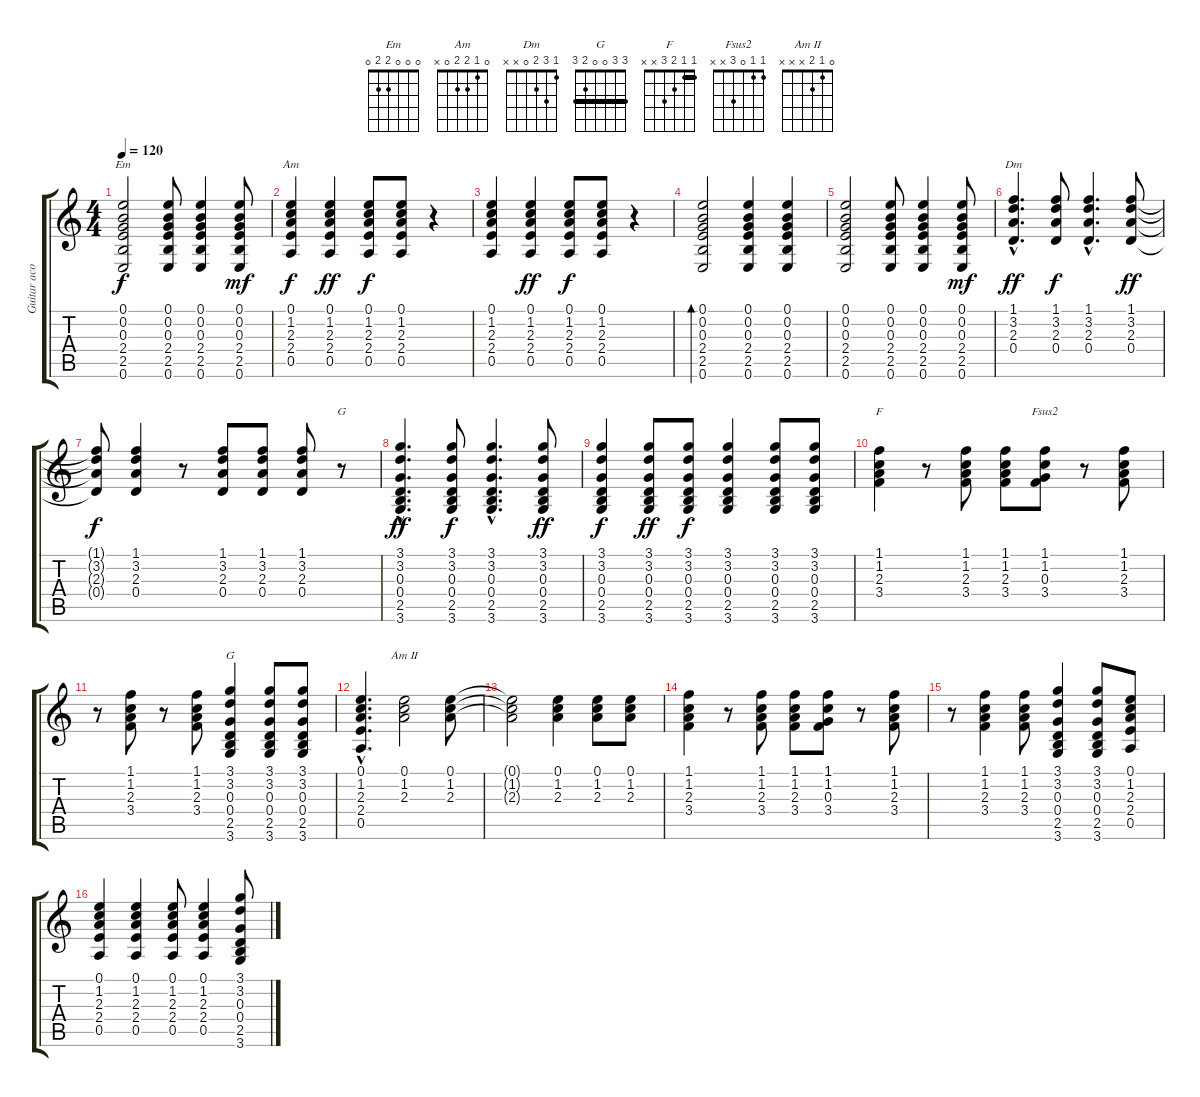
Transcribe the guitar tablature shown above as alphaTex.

\track ("Guitar acoustique" "Guitar aco") {instrument acousticguitarsteel}
\staff {score tabs}
\tuning (E4 B3 G3 D3 A2 E2) {hide}
\chord ("Em" 0 0 0 2 2 0)
\chord ("Am" 0 1 2 2 0 x)
\chord ("Dm" 1 3 2 0 x x)
\chord ("G" 3 3 0 0 2 3)
\chord ("F" 1 1 2 3 x x) {barre 1}
\chord ("Fsus2" 1 1 0 3 x x)
\chord ("G" 3 3 0 0 2 3) {barre 3}
\chord ("Am II" 0 1 2 x x x)
\ts (4 4)
\tempo 120
\clef g2
\ks c
(0.1 0.2 0.3 2.4 2.5 0.6).2{ch "Em" dy f} (0.1 0.2 0.3 2.4 2.5 0.6).8 (0.1 0.2 0.3 2.4 2.5 0.6).4 (0.1 0.2 0.3 2.4 2.5 0.6).8{dy mf} |
(0.1 1.2 2.3 2.4 0.5).4{ch "Am" dy f} (0.1 1.2 2.3 2.4 0.5).4{dy ff} (0.1 1.2 2.3 2.4 0.5).8{dy f} (0.1 1.2 2.3 2.4 0.5).8 r.4 |
(0.1 1.2 2.3 2.4 0.5).4 (0.1 1.2 2.3 2.4 0.5).4{dy ff} (0.1 1.2 2.3 2.4 0.5).8{dy f} (0.1 1.2 2.3 2.4 0.5).8 r.4 |
(0.1 0.2 0.3 2.4 2.5 0.6).2{bd 120} (0.1 0.2 0.3 2.4 2.5 0.6).4 (0.1 0.2 0.3 2.4 2.5 0.6).4 |
(0.1 0.2 0.3 2.4 2.5 0.6).2 (0.1 0.2 0.3 2.4 2.5 0.6).8 (0.1 0.2 0.3 2.4 2.5 0.6).4 (0.1 0.2 0.3 2.4 2.5 0.6).8{dy mf} |
(1.1{hac} 3.2{hac} 2.3{hac} 0.4{hac}).4{d ch "Dm" dy ff} (1.1 3.2 2.3 0.4).8{dy f} (1.1{hac} 3.2{hac} 2.3{hac} 0.4{hac}).4{d} (1.1 3.2 2.3 0.4).8{dy ff} |
(1.1{t} 3.2{t} 2.3{t} 0.4{t}).8{dy f} (1.1 3.2 2.3 0.4).4 r.8 (1.1 3.2 2.3 0.4).8 (1.1 3.2 2.3 0.4).8 (1.1 3.2 2.3 0.4).8 r.8{ch "G"} |
(3.1{hac} 3.2{hac} 0.3{hac} 0.4{hac} 2.5{hac} 3.6{hac}).4{d dy ff} (3.1 3.2 0.3 0.4 2.5 3.6).8{dy f} (3.1{hac} 3.2{hac} 0.3{hac} 0.4{hac} 2.5{hac} 3.6{hac}).4{d} (3.1 3.2 0.3 0.4 2.5 3.6).8{dy ff} |
(3.1 3.2 0.3 0.4 2.5 3.6).4{dy f} (3.1 3.2 0.3 0.4 2.5 3.6).8{dy ff} (3.1 3.2 0.3 0.4 2.5 3.6).8{dy f} (3.1 3.2 0.3 0.4 2.5 3.6).4 (3.1 3.2 0.3 0.4 2.5 3.6).8 (3.1 3.2 0.3 0.4 2.5 3.6).8 |
(1.1 1.2 2.3 3.4).4{ch "F"} r.8 (1.1 1.2 2.3 3.4).8 (1.1 1.2 2.3 3.4).8 (1.1 1.2 0.3 3.4).8{ch "Fsus2"} r.8 (1.1 1.2 2.3 3.4).8 |
r.8 (1.1 1.2 2.3 3.4).8 r.8 (1.1 1.2 2.3 3.4).8 (3.1 3.2 0.3 0.4 2.5 3.6).4{ch "G"} (3.1 3.2 0.3 0.4 2.5 3.6).8 (3.1 3.2 0.3 0.4 2.5 3.6).8 |
(0.1{hac} 1.2{hac} 2.3{hac} 2.4{hac} 0.5{hac}).4{d} (0.1 1.2 2.3).2{ch "Am II"} (0.1 1.2 2.3).8 |
(0.1{t} 1.2{t} 2.3{t}).2 (0.1 1.2 2.3).4 (0.1 1.2 2.3).8 (0.1 1.2 2.3).8 |
(1.1 1.2 2.3 3.4).4 r.8 (1.1 1.2 2.3 3.4).8 (1.1 1.2 2.3 3.4).8 (1.1 1.2 0.3 3.4).8 r.8 (1.1 1.2 2.3 3.4).8 |
r.8 (1.1 1.2 2.3 3.4).4 (1.1 1.2 2.3 3.4).8 (3.1 3.2 0.3 0.4 2.5 3.6).4 (3.1 3.2 0.3 0.4 2.5 3.6).8 (0.1 1.2 2.3 2.4 0.5).8 |
(0.1 1.2 2.3 2.4 0.5).4 (0.1 1.2 2.3 2.4 0.5).4 (0.1 1.2 2.3 2.4 0.5).8 (0.1 1.2 2.3 2.4 0.5).4 (3.1 3.2 0.3 0.4 2.5 3.6).8
